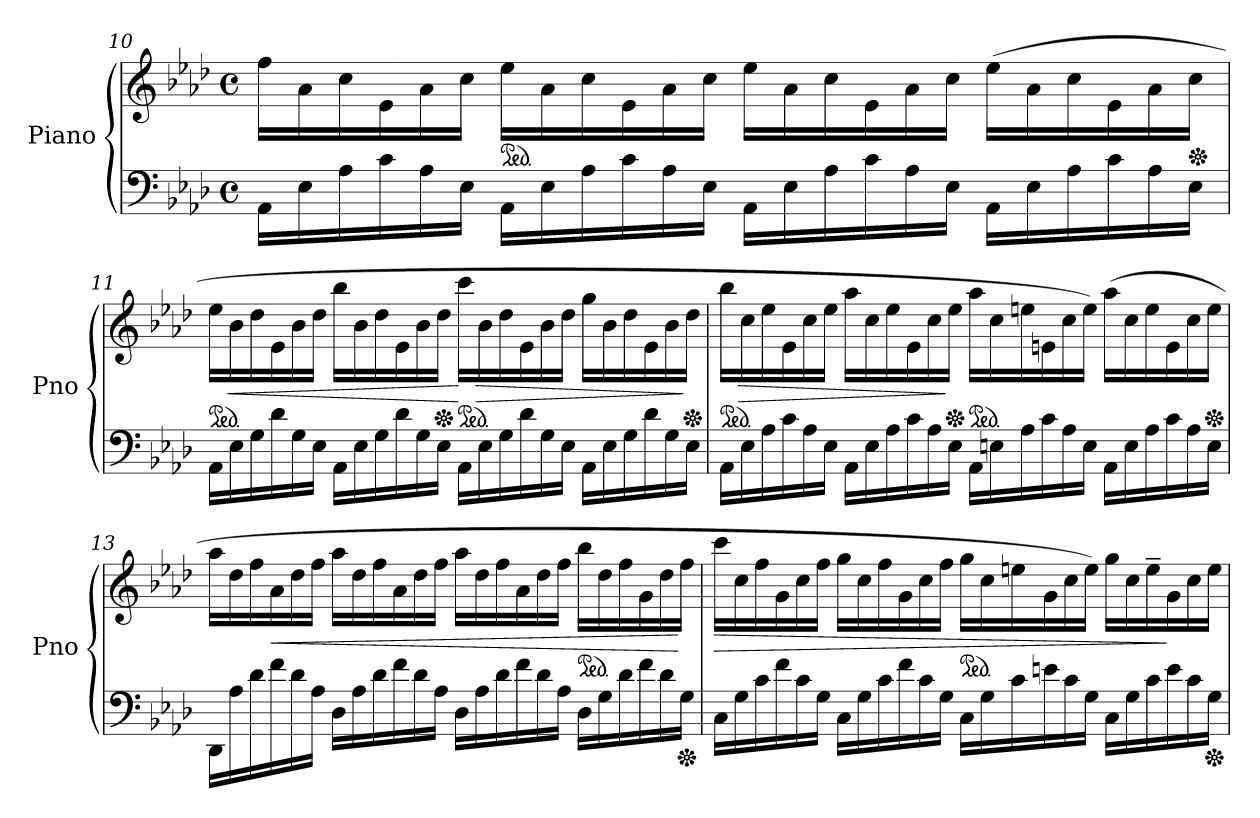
**kern	**kern	**dynam
*part1	*part1	*part1
*staff2	*staff1	*staff1/2
*I"Piano	*	*
*I'Pno	*	*
*clefF4	*clefG2	*
*k[b-e-a-d-]	*k[b-e-a-d-]	*
*M4/4	*M4/4	*
*met(c)	*met(c)	*
*Xtuplet	*Xtuplet	*
=10	=10	=10
24AA-\LL	24ff\LL	.
24E-\	24a-\	.
24A-\	24cc\	.
24c\	24e-\	.
24A-\	24a-\	.
24E-\JJ	24cc\JJ	.
*	*ped	*
24AA-\LL	24ee-\LL	.
24E-\	24a-\	.
24A-\	24cc\	.
24c\	24e-\	.
24A-\	24a-\	.
24E-\JJ	24cc\JJ	.
24AA-\LL	24ee-\LL	.
24E-\	24a-\	.
24A-\	24cc\	.
24c\	24e-\	.
24A-\	24a-\	.
24E-\JJ	24cc\JJ	.
24AA-\LL	(24ee-\LL	.
24E-\	24a-\	.
24A-\	24cc\	.
24c\	24e-\	.
24A-\	24a-\	.
*	*Xped	*
24E-\JJ	24cc\JJ	.
!!LO:PB:g=z
=11	=11	=11
*	*ped	*
24AA-\LL	24ee-\LL	.
!	!	!LO:HP:b
24E-\	24b-\	<
24G\	24dd-\	.
24d-\	24e-\	.
24G\	24b-\	.
24E-\JJ	24dd-\JJ	.
24AA-\LL	24bb-\LL	.
24E-\	24b-\	.
24G\	24dd-\	.
24d-\	24e-\	.
24G\	24b-\	.
*	*Xped	*
24E-\JJ	24dd-\JJ	.
*	*ped	*
24AA-\LL	24ccc\LL	[
!	!	!LO:HP:b
24E-\	24b-\	>
24G\	24dd-\	.
24d-\	24e-\	.
24G\	24b-\	.
24E-\JJ	24dd-\JJ	.
24AA-\LL	24gg\LL	.
24E-\	24b-\	.
24G\	24dd-\	.
24d-\	24e-\	.
24G\	24b-\	.
*	*Xped	*
24E-\JJ	24dd-\JJ	]
=12	=12	=12
*	*ped	*
24AA-\LL	24bb-\LL	.
!	!	!LO:HP:b
24E-\	24cc\	>
24A-\	24ee-\	.
24c\	24e-\	.
24A-\	24cc\	.
24E-\JJ	24ee-\JJ	.
24AA-\LL	24aa-\LL	.
24E-\	24cc\	.
24A-\	24ee-\	.
24c\	24e-\	.
24A-\	24cc\	.
*	*Xped	*
24E-\JJ	24ee-\JJ	]
*	*ped	*
24AA-\LL	24aa-\LL	.
24En\	24cc\	.
24A-\	24een\	.
24c\	24en\	.
24A-\	24cc\	.
24E\JJ	24ee\JJ)	.
24AA-\LL	(24aa-\LL	.
24E\	24cc\	.
24A-\	24ee\	.
24c\	24e\	.
24A-\	24cc\	.
*	*Xped	*
24E\JJ	24ee\JJ	.
!!LO:LB:g=z
=13	=13	=13
24DD-/LL	24aa-\LL	.
24A-\	24dd-\	.
24d-\	24ff\	.
!	!	!LO:HP:b
24f\	24a-\	<
24d-\	24dd-\	.
24A-\JJ	24ff\JJ	.
24D-\LL	24aa-\LL	.
24A-\	24dd-\	.
24d-\	24ff\	.
24f\	24a-\	.
24d-\	24dd-\	.
24A-\JJ	24ff\JJ	.
24D-\LL	24aa-\LL	.
24A-\	24dd-\	.
24d-\	24ff\	.
24f\	24a-\	.
24d-\	24dd-\	.
24A-\JJ	24ff\JJ	.
*	*ped	*
24D-\LL	24bb-\LL	.
24G\	24dd-\	.
24d-\	24ff\	.
24f\	24g\	.
24d-\	24dd-\	.
*Xped	*	*
24G\JJ	24ff\JJ	[
=14	=14	=14
!	!	!LO:HP:b
24C\LL	24ccc\LL	>
24G\	24cc\	.
24c\	24ff\	.
24f\	24g\	.
24c\	24cc\	.
24G\JJ	24ff\JJ	.
24C\LL	24gg\LL	.
24G\	24cc\	.
24c\	24ff\	.
24f\	24g\	.
24c\	24cc\	.
24G\JJ	24ff\JJ	.
*	*ped	*
24C\LL	24gg\LL	.
24G\	24cc\	.
24c\	24een\	.
24en\	24g\	.
24c\	24cc\	.
24G\JJ	24ee\JJ)	.
24C\LL	24gg\LL	.
24G\	24cc\	.
24c\	24ee~\	.
24e\	24g\	]
24c\	24cc\	.
*Xped	*	*
24G\JJ	24ee\JJ	.
=	=	=
*-	*-	*-
